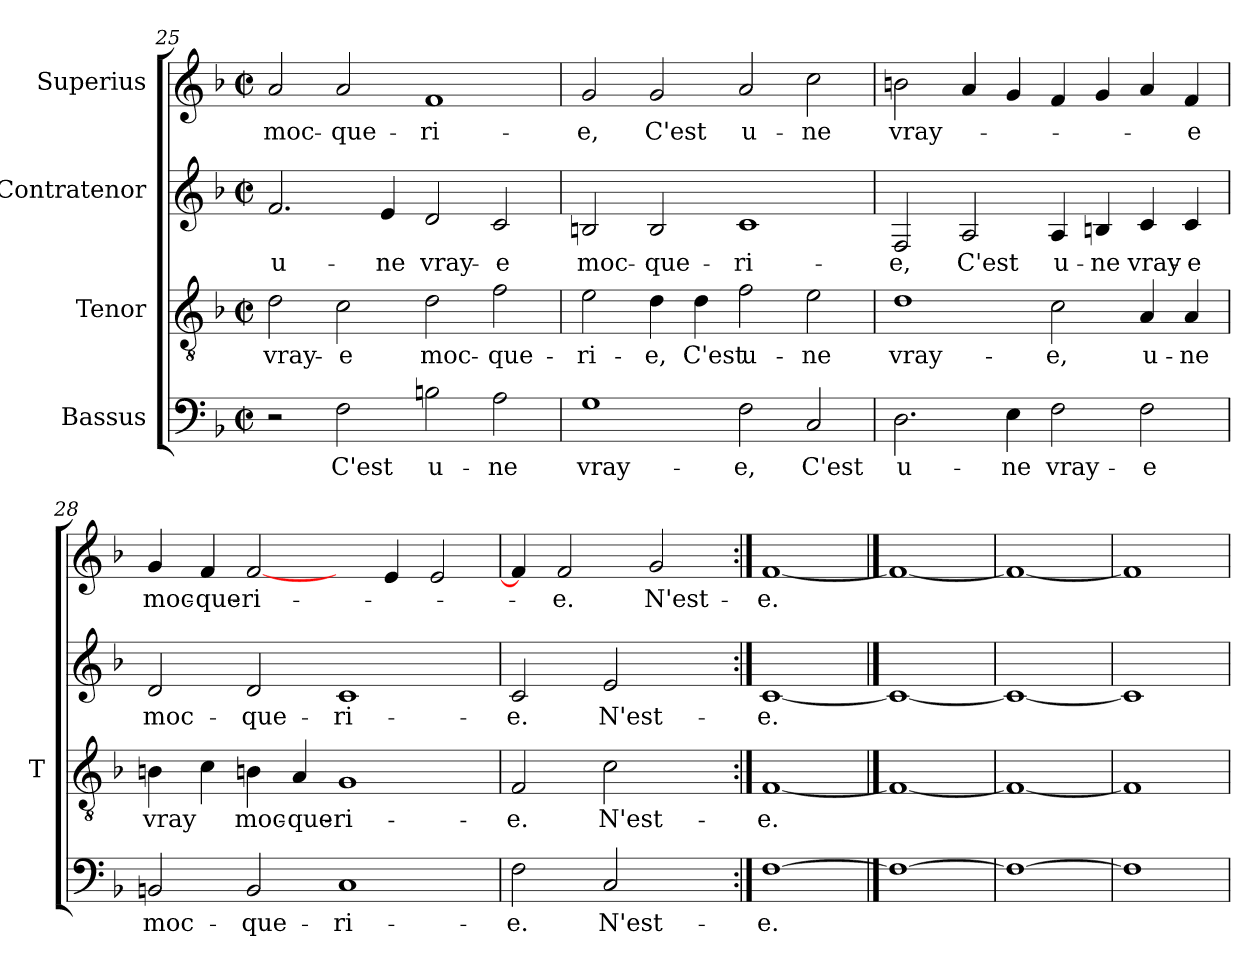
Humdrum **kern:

**kern	**text	**kern	**text	**kern	**text	**kern	**text
*part4	*part4	*part3	*part3	*part2	*part2	*part1	*part1
*staff4	*staff4	*staff3	*staff3	*staff2	*staff2	*staff1	*staff1
*I"Bassus	*	*I"Tenor	*	*I"Contratenor	*	*I"Superius	*
*	*	*I'T	*	*	*	*	*
*clefF4	*	*clefGv2	*	*clefG2	*	*clefG2	*
*k[b-]	*	*k[b-]	*	*k[b-]	*	*k[b-]	*
*F:	*	*F:	*	*F:	*	*F:	*
*M2/2	*	*M2/2	*	*M2/2	*	*M2/2	*
*met(c|)	*	*met(c|)	*	*met(c|)	*	*met(c|)	*
=25	=25	=25	=25	=25	=25	=25	=25
2r	.	2d	vray-	2.f	u-	2a	moc-
2F	-C'est	2c	-e	.	.	2a	que-
.	.	.	.	4e	-ne	.	.
2Bn	u-	2d	moc-	2d	vray-	1f	ri-
2A	-ne	2f	que-	2c	-e	.	.
=26	=26	=26	=26	=26	=26	=26	=26
1G	vray-	2e	ri-	2Bn	moc-	2g	-e,
.	.	4d	-e,	2B	que-	2g	-C'est
.	.	4d	-C'est	.	.	.	.
2F	-e,	2f	u-	1c	ri-	2a	u-
2C	-C'est	2e	-ne	.	.	2cc	-ne
=27	=27	=27	=27	=27	=27	=27	=27
2.D	u-	1d	vray-	2F	-e,	2bn	vray-
.	.	.	.	2A	-C'est	4a	.
4E	-ne	.	.	.	.	4g	.
2F	vray-	2c	-e,	4A	u-	4f	.
.	.	.	.	4Bn	-ne	4g	.
2F	-e	4A	u-	4c	vray-	4a	.
.	.	4A	-ne	4c	-e	4f	-e
!!LO:PB:g=z
=28	=28	=28	=28	=28	=28	=28	=28
2BBn	moc-	4Bn	-vray	2d	moc-	4g	moc-
.	.	4c	.	.	.	4f	que-
2BB	que-	4Bn	moc-	2d	que-	[2f	ri-
.	.	4A	que-	.	.	.	.
1C	ri-	1G	ri-	1c	ri-	4ryy	.
.	.	.	.	.	.	4e	.
.	.	.	.	.	.	2e	.
=29	=29	=29	=29	=29	=29	=29	=29
2F	-e.	2F	-e.	2c	-e.	4f]	.
.	.	.	.	.	.	2f	-e.
2C	N'est-	2c	N'est-	2e	N'est-	.	.
.	.	.	.	.	.	2g	N'est-
4ryy	.	4ryy	.	4ryy	.	.	.
=30:|!	=30:|!	=30:|!	=30:|!	=30:|!	=30:|!	=30:|!	=30:|!
[1F	-e.	[1F	-e.	[1c	-e.	[1f	-e.
==31	==31	==31	==31	==31	==31	==31	==31
1F_	.	1F_	.	1c_	.	1f_	.
=32	=32	=32	=32	=32	=32	=32	=32
1F_	.	1F_	.	1c_	.	1f_	.
=33	=33	=33	=33	=33	=33	=33	=33
1F]	.	1F]	.	1c]	.	1f]	.
=	=	=	=	=	=	=	=
*-	*-	*-	*-	*-	*-	*-	*-
